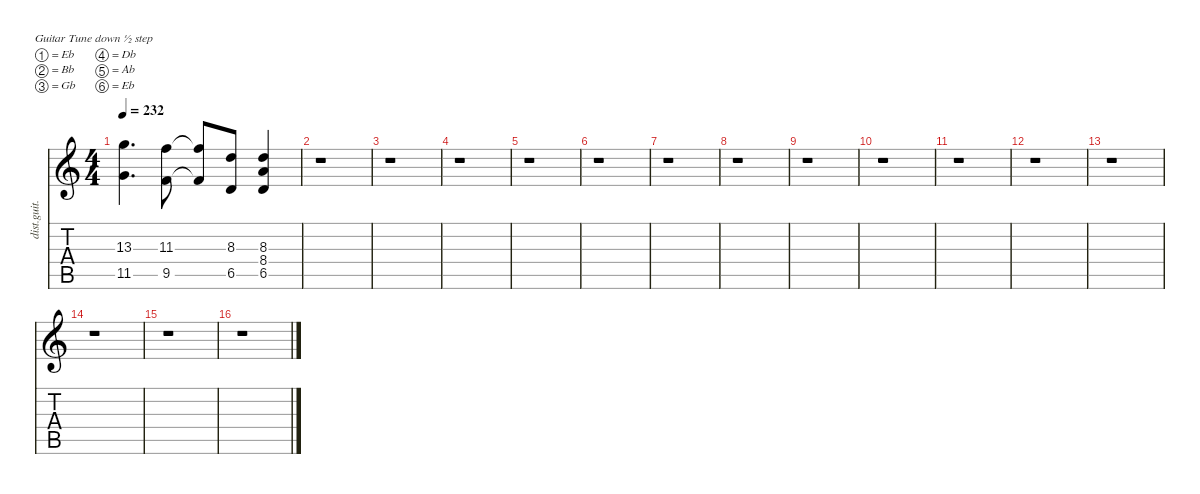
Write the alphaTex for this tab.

\defaultSystemsLayout 4
\hideDynamics
\bracketExtendMode nobrackets
\otherSystemsTrackNameOrientation horizontal
\track ("Gtr. 4" "dist.guit.") {instrument distortionguitar}
\staff {score tabs}
\tuning (Eb4 Bb3 Gb3 Db3 Ab2 Eb2)
\ts (4 4)
\tempo 232
\clef g2
\ks c
(13.3 11.5).4{d dy f beam Down} (11.3 9.5).8{beam Down} (11.3{t} 9.5{t}).8{beam Up} (8.3 6.5).8{beam Up} (8.3 8.4 6.5).4{beam Up} |
r.1{beam Down} |
r.1{beam Down} |
r.1{beam Down} |
r.1{beam Down} |
r.1{beam Down} |
r.1{beam Down} |
r.1{beam Down} |
r.1{beam Down} |
r.1{beam Down} |
r.1{beam Down} |
r.1{beam Down} |
r.1{beam Down} |
r.1{beam Down} |
r.1{beam Down} |
r.1{beam Down}
